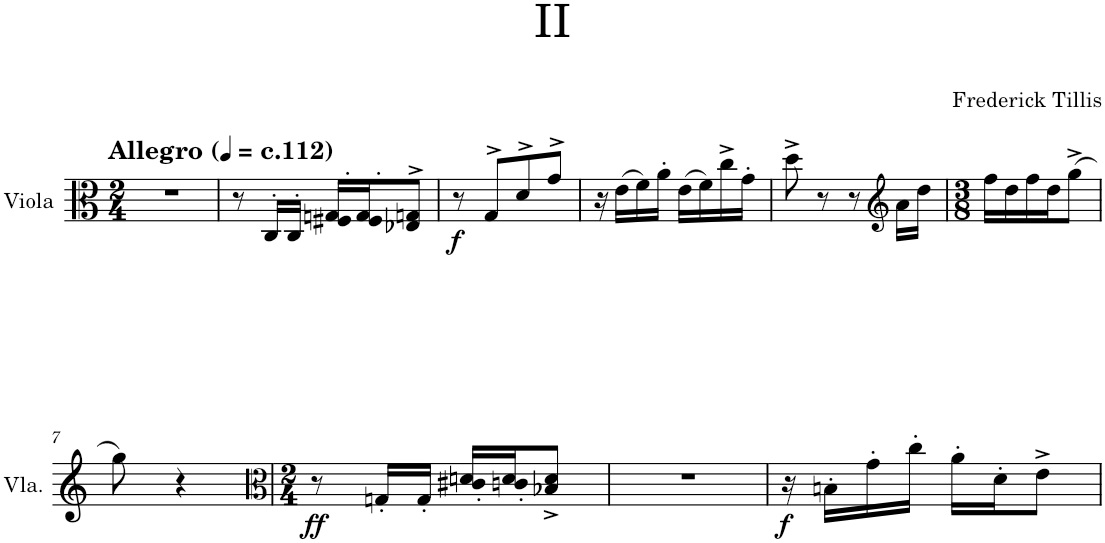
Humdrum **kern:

**kern	**dynam
*part1	*part1
*staff1	*staff1
*I"Viola	*
*I'Vla.	*
*clefC3	*
*k[]	*
*M2/4	*
=1	=1
!LO:TX:a:B:t=Allegro (	!
!LO:TX:a:B:t=c.112)	!
2r	.
=2	=2
8r	.
16C'>/LL	.
16C'>/JJ	.
16F#X/'> 16Gn/'>LL	.
16F#/'> 16G/'>J	.
8E-X/^> 8Gn/^>J	.
=3	=3
!	!LO:DY:b
8r	f
8G^>/L	.
8d^>/	.
8g^>/J	.
=4	=4
16r	.
(16e\LL	.
16f\)	.
16a'\JJ	.
(16e\LL	.
16f\)	.
16cc^\	.
16g'\JJ	.
=5	=5
8dd^\	.
8r	.
8r	.
*clefG2	*
16a\LL	.
16dd\JJ	.
=6	=6
*M3/8	*
16ff\LL	.
16dd\	.
16ff\	.
16dd\J	.
(8gg^\J	.
!!LO:LB:g=z
=7	=7
8gg\)	.
4r	.
=8	=8
*clefC3	*
*M2/4	*
!	!LO:DY:b
8r	ff
16Gn'/LL	.
16G'/JJ	.
16c#X/' 16dn/'LL	.
16cn/' 16d/'J	.
8B-X/^ 8d/^J	.
=9	=9
2r	.
=10	=10
!	!LO:DY:b
16r	f
16Bn'\LL	.
16g'\	.
16cc'\JJ	.
16a'\LL	.
16d'\J	.
8e^\J	.
=	=
*-	*-
